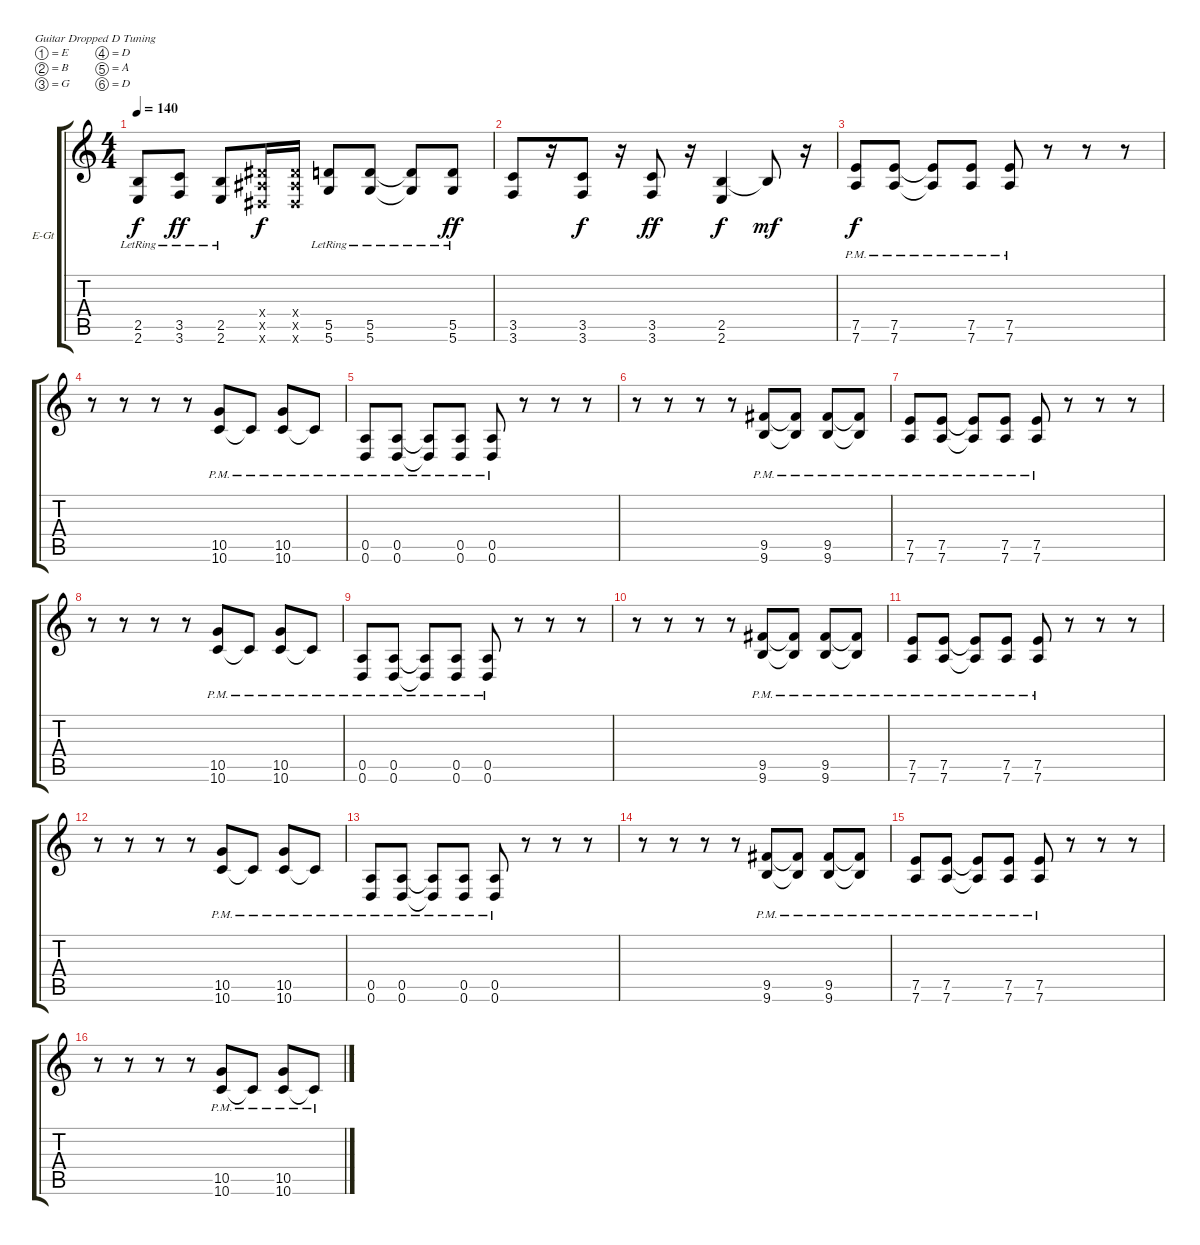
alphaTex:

\defaultSystemsLayout 4
\bracketExtendMode groupsimilarinstruments
\firstSystemTrackNameOrientation horizontal
\otherSystemsTrackNameOrientation horizontal
\track ("Electric Guitar" "E-Gt") {instrument distortionguitar}
\staff {score tabs}
\tuning (E4 B3 G3 D3 A2 D2)
\ts (4 4)
\tempo 140
\clef g2
\ks c
(2.5{lr t} 2.6{lr t}).8{dy f} (3.5{lr} 3.6{lr}).8{dy ff} (2.5{lr} 2.6{lr}).8 (1.4{x} 1.5{x} 1.6{x}).16{dy f} (1.4{x} 1.5{x} 1.6{x}).16 (5.5{lr} 5.6{lr}).8 (5.5{lr} 5.6{lr}).8 (5.5{lr t} 5.6{lr t}).8 (5.5{lr} 5.6{lr}).8{dy ff} |
(3.5 3.6).8 r.16 (3.5 3.6).8{dy f} r.16 (3.6 3.5).8{dy ff} r.16 (2.5 2.6).4{dy f} 2.5{t}.8{dy mf} r.16 |
(7.6{pm} 7.5{pm}).8{dy f} (7.6{pm} 7.5{pm}).8 (7.6{pm t} 7.5{pm t}).8 (7.6{pm} 7.5{pm}).8 (7.6{pm} 7.5{pm}).8 r.8 r.8 r.8 |
r.8 r.8 r.8 r.8 (10.6{pm} 10.5{pm}).8 10.6{pm t}.8 (10.6{pm} 10.5{pm}).8 10.6{pm t}.8 |
(0.6{pm} 0.5{pm}).8 (0.6{pm} 0.5{pm}).8 (0.6{pm t} 0.5{pm t}).8 (0.6{pm} 0.5{pm}).8 (0.6{pm} 0.5{pm}).8 r.8 r.8 r.8 |
r.8 r.8 r.8 r.8 (9.6{pm} 9.5{pm}).8 (9.5{pm t} 9.6{pm t}).8 (9.6{pm} 9.5{pm}).8 (9.6{pm t} 9.5{pm t}).8 |
(7.6{pm} 7.5{pm}).8 (7.6{pm} 7.5{pm}).8 (7.6{pm t} 7.5{pm t}).8 (7.6{pm} 7.5{pm}).8 (7.6{pm} 7.5{pm}).8 r.8 r.8 r.8 |
r.8 r.8 r.8 r.8 (10.6{pm} 10.5{pm}).8 10.6{pm t}.8 (10.6{pm} 10.5{pm}).8 10.6{pm t}.8 |
(0.6{pm} 0.5{pm}).8 (0.6{pm} 0.5{pm}).8 (0.6{pm t} 0.5{pm t}).8 (0.6{pm} 0.5{pm}).8 (0.6{pm} 0.5{pm}).8 r.8 r.8 r.8 |
r.8 r.8 r.8 r.8 (9.6{pm} 9.5{pm}).8 (9.5{pm t} 9.6{pm t}).8 (9.6{pm} 9.5{pm}).8 (9.6{pm t} 9.5{pm t}).8 |
(7.6{pm} 7.5{pm}).8 (7.6{pm} 7.5{pm}).8 (7.6{pm t} 7.5{pm t}).8 (7.6{pm} 7.5{pm}).8 (7.6{pm} 7.5{pm}).8 r.8 r.8 r.8 |
r.8 r.8 r.8 r.8 (10.6{pm} 10.5{pm}).8 10.6{pm t}.8 (10.6{pm} 10.5{pm}).8 10.6{pm t}.8 |
(0.6{pm} 0.5{pm}).8 (0.6{pm} 0.5{pm}).8 (0.6{pm t} 0.5{pm t}).8 (0.6{pm} 0.5{pm}).8 (0.6{pm} 0.5{pm}).8 r.8 r.8 r.8 |
r.8 r.8 r.8 r.8 (9.6{pm} 9.5{pm}).8 (9.5{pm t} 9.6{pm t}).8 (9.6{pm} 9.5{pm}).8 (9.6{pm t} 9.5{pm t}).8 |
(7.6{pm} 7.5{pm}).8 (7.6{pm} 7.5{pm}).8 (7.6{pm t} 7.5{pm t}).8 (7.6{pm} 7.5{pm}).8 (7.6{pm} 7.5{pm}).8 r.8 r.8 r.8 |
r.8 r.8 r.8 r.8 (10.6{pm} 10.5{pm}).8 10.6{pm t}.8 (10.6{pm} 10.5{pm}).8 10.6{pm t}.8
